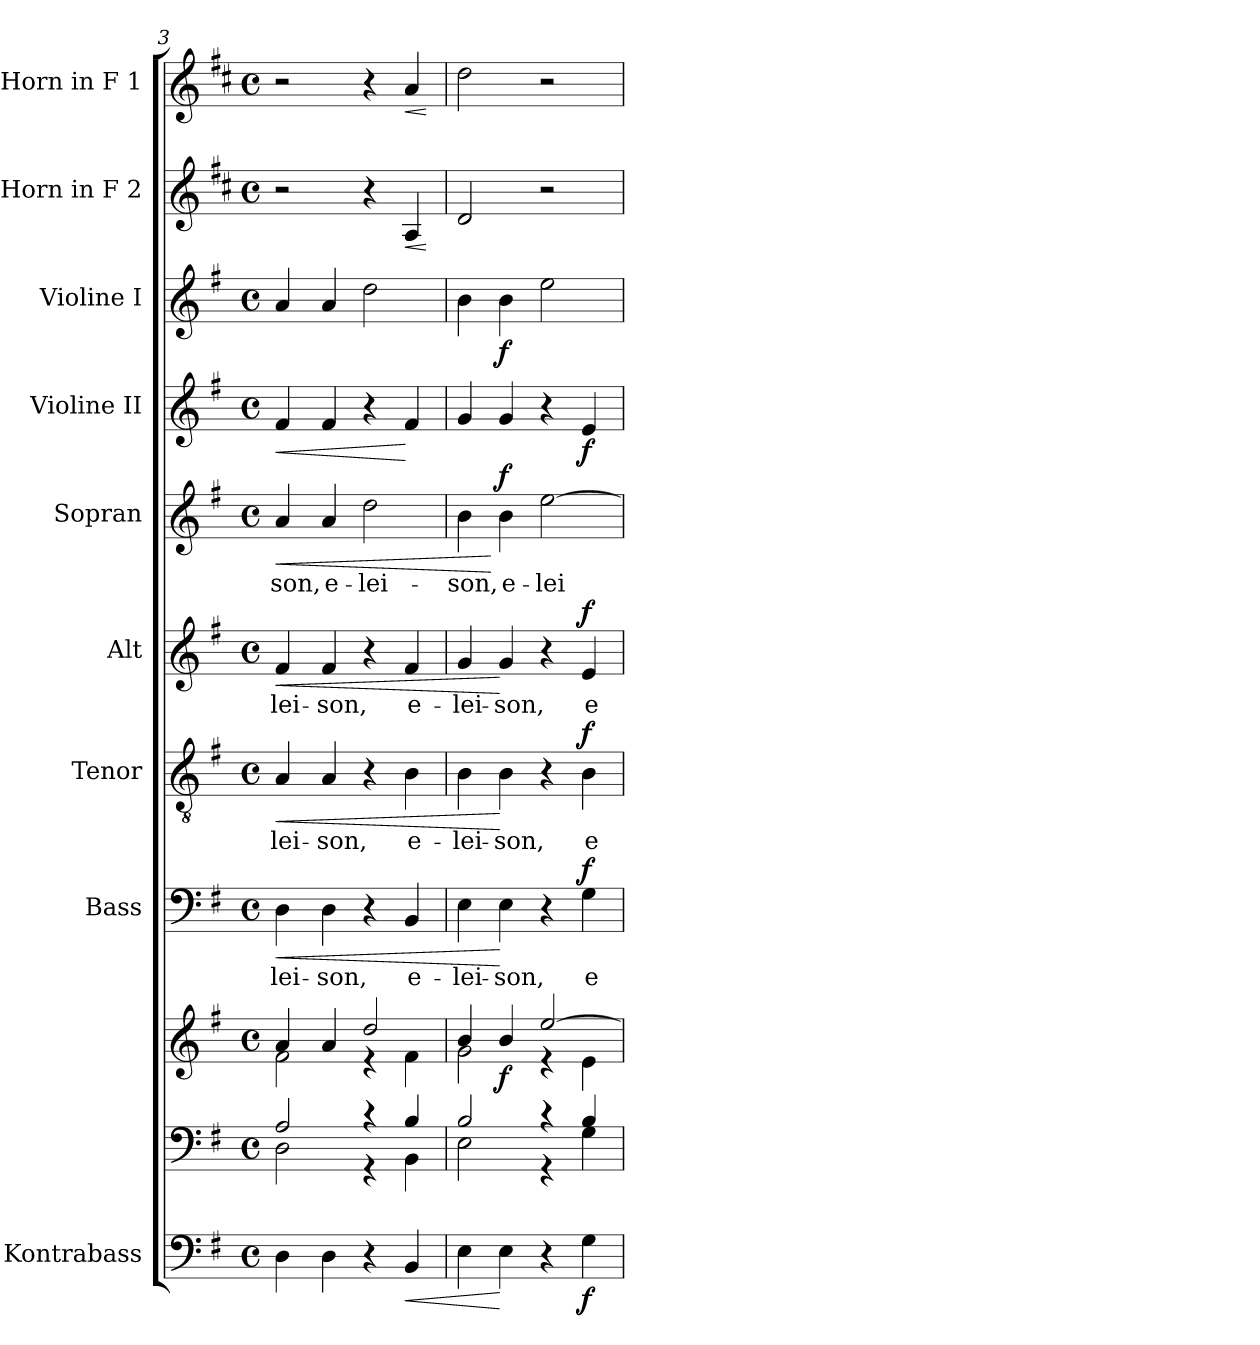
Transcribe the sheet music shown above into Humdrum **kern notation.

**kern	**dynam	**kern	**kern	**dynam	**kern	**text	**dynam	**kern	**text	**dynam	**kern	**text	**dynam	**kern	**text	**dynam	**kern	**dynam	**kern	**dynam	**kern	**dynam	**kern	**dynam
*part10	*part10	*part9	*part9	*part9	*part8	*part8	*part8	*part7	*part7	*part7	*part6	*part6	*part6	*part5	*part5	*part5	*part4	*part4	*part3	*part3	*part2	*part2	*part1	*part1
*staff11	*staff11	*staff10	*staff9	*staff9/10	*staff8	*staff8	*staff8	*staff7	*staff7	*staff7	*staff6	*staff6	*staff6	*staff5	*staff5	*staff5	*staff4	*staff4	*staff3	*staff3	*staff2	*staff2	*staff1	*staff1
*I"Kontrabass	*	*	*	*	*I"Bass	*	*	*I"Tenor	*	*	*I"Alt	*	*	*I"Sopran	*	*	*I"Violine II	*	*I"Violine I	*	*I"Horn in F 2	*	*I"Horn in F 1	*
*I'Kb.	*	*	*	*	*I'B.	*	*	*I'T.	*	*	*I'A.	*	*	*I'S.	*	*	*I'Vl. II	*	*I'Vl. I	*	*I'Hrn. 2	*	*I'Hrn. 1	*
*clefF4	*	*clefF4	*clefG2	*	*clefF4	*	*	*clefGv2	*	*	*clefG2	*	*	*clefG2	*	*	*clefG2	*	*clefG2	*	*clefG2	*	*clefG2	*
*ITrd7c12	*	*	*	*	*	*	*	*	*	*	*	*	*	*	*	*	*	*	*	*	*ITrd4c7	*	*ITrd4c7	*
*k[f#]	*	*k[f#]	*k[f#]	*	*k[f#]	*	*	*k[f#]	*	*	*k[f#]	*	*	*k[f#]	*	*	*k[f#]	*	*k[f#]	*	*k[f#]	*	*k[f#]	*
*G:	*	*G:	*G:	*	*G:	*	*	*G:	*	*	*G:	*	*	*G:	*	*	*G:	*	*G:	*	*G:	*	*G:	*
*M4/4	*	*M4/4	*M4/4	*	*M4/4	*	*	*M4/4	*	*	*M4/4	*	*	*M4/4	*	*	*M4/4	*	*M4/4	*	*M4/4	*	*M4/4	*
*met(c)	*	*met(c)	*met(c)	*	*met(c)	*	*	*met(c)	*	*	*met(c)	*	*	*met(c)	*	*	*met(c)	*	*met(c)	*	*met(c)	*	*met(c)	*
=3	=3	=3	=3	=3	=3	=3	=3	=3	=3	=3	=3	=3	=3	=3	=3	=3	=3	=3	=3	=3	=3	=3	=3	=3
*	*	*^	*^	*	*	*	*	*	*	*	*	*	*	*	*	*	*	*	*	*	*	*	*	*
!	!	!	!	!	!	!	!	!LO:LY:b	!LO:HP:b	!	!LO:LY:b	!LO:HP:b	!	!LO:LY:b	!LO:HP:b	!	!LO:LY:b	!LO:HP:b	!	!LO:HP:b	!	!	!	!	!	!
4DD\	.	2A/	2D\	4a/	2f#\	.	4D\	-lei-	<	4A/	-lei-	<	4f#/	-lei-	<	4a/	-son,	<	4f#/	<	4a/	.	2r	.	2r	.
!	!	!	!	!	!	!	!	!LO:LY:b	!	!	!LO:LY:b	!	!	!LO:LY:b	!	!	!LO:LY:b	!	!	!	!	!	!	!	!	!
4DD\	.	.	.	4a/	.	.	4D\	-son,	.	4A/	-son,	.	4f#/	-son,	.	4a/	e-	.	4f#/	.	4a/	.	.	.	.	.
!	!	!	!	!	!	!	!	!	!	!	!	!	!	!	!	!	!LO:LY:b	!	!	!	!	!	!	!	!	!
4r	.	4r	4r	2dd/	4re	.	4r	.	.	4r	.	.	4r	.	.	2dd\	-lei-	.	4r	.	2dd\	.	4r	.	4r	.
!	!LO:HP:b	!	!	!	!	!	!	!LO:LY:b	!	!	!LO:LY:b	!	!	!LO:LY:b	!	!	!	!	!	!	!	!	!	!LO:HP:b	!	!LO:HP:b
4BBB/	<	4B/	4BB\	.	4f#\	.	4BB/	e-	.	4B\	e-	.	4f#/	e-	.	.	.	.	4f#/	[	.	.	4D/	<	4d/	<
*	*	*v	*v	*	*	*	*	*	*	*	*	*	*	*	*	*	*	*	*	*	*	*	*	*	*	*
*	*	*	*v	*v	*	*	*	*	*	*	*	*	*	*	*	*	*	*	*	*	*	*	*	*	*
.	.	.	.	.	.	.	.	.	.	.	.	.	.	.	.	.	.	.	.	.	.	[	.	[
=4	=4	=4	=4	=4	=4	=4	=4	=4	=4	=4	=4	=4	=4	=4	=4	=4	=4	=4	=4	=4	=4	=4	=4	=4
*	*	*^	*^	*	*	*	*	*	*	*	*	*	*	*	*	*	*	*	*	*	*	*	*	*
!	!	!	!	!	!	!	!	!LO:LY:b	!	!	!LO:LY:b	!	!	!LO:LY:b	!	!	!LO:LY:b	!	!	!	!	!	!	!	!	!
4EE\	.	2B/	2E\	4b/	2g\	.	4E\	-lei-	.	4B\	-lei-	.	4g/	-lei-	.	4b\	-son,	.	4g/	.	4b\	.	2G/	.	2g\	.
!	!	!	!	!	!	!LO:DY:b	!	!LO:LY:b	!	!	!LO:LY:b	!	!	!LO:LY:b	!	!	!LO:LY:b	!LO:DY:n=1:a	!	!	!	!LO:DY:b	!	!	!	!
4EE\	[	.	.	4b/	.	f	4E\	-son,	[	4B\	-son,	[	4g/	-son,	[	4b\	e-	[ f	4g/	.	4b\	f	.	.	.	.
!	!	!	!	!	!	!	!	!	!	!	!	!	!	!	!	!	!LO:LY:b	!	!	!	!	!	!	!	!	!
4r	.	4r	4r	[>2ee/	4re	.	4r	.	.	4r	.	.	4r	.	.	[2ee\	-lei-	.	4r	.	2ee\	.	2r	.	2r	.
!	!LO:DY:b	!	!	!	!	!	!	!LO:LY:b	!LO:DY:a	!	!LO:LY:b	!LO:DY:a	!	!LO:LY:b	!LO:DY:a	!	!	!	!	!LO:DY:b	!	!	!	!	!	!
4GG\	f	4B/	4G\	.	4e\	.	4G\	e-	f	4B\	e-	f	4e/	e-	f	.	.	.	4e/	f	.	.	.	.	.	.
*	*	*v	*v	*	*	*	*	*	*	*	*	*	*	*	*	*	*	*	*	*	*	*	*	*	*	*
*	*	*	*v	*v	*	*	*	*	*	*	*	*	*	*	*	*	*	*	*	*	*	*	*	*	*
=	=	=	=	=	=	=	=	=	=	=	=	=	=	=	=	=	=	=	=	=	=	=	=	=
*-	*-	*-	*-	*-	*-	*-	*-	*-	*-	*-	*-	*-	*-	*-	*-	*-	*-	*-	*-	*-	*-	*-	*-	*-
